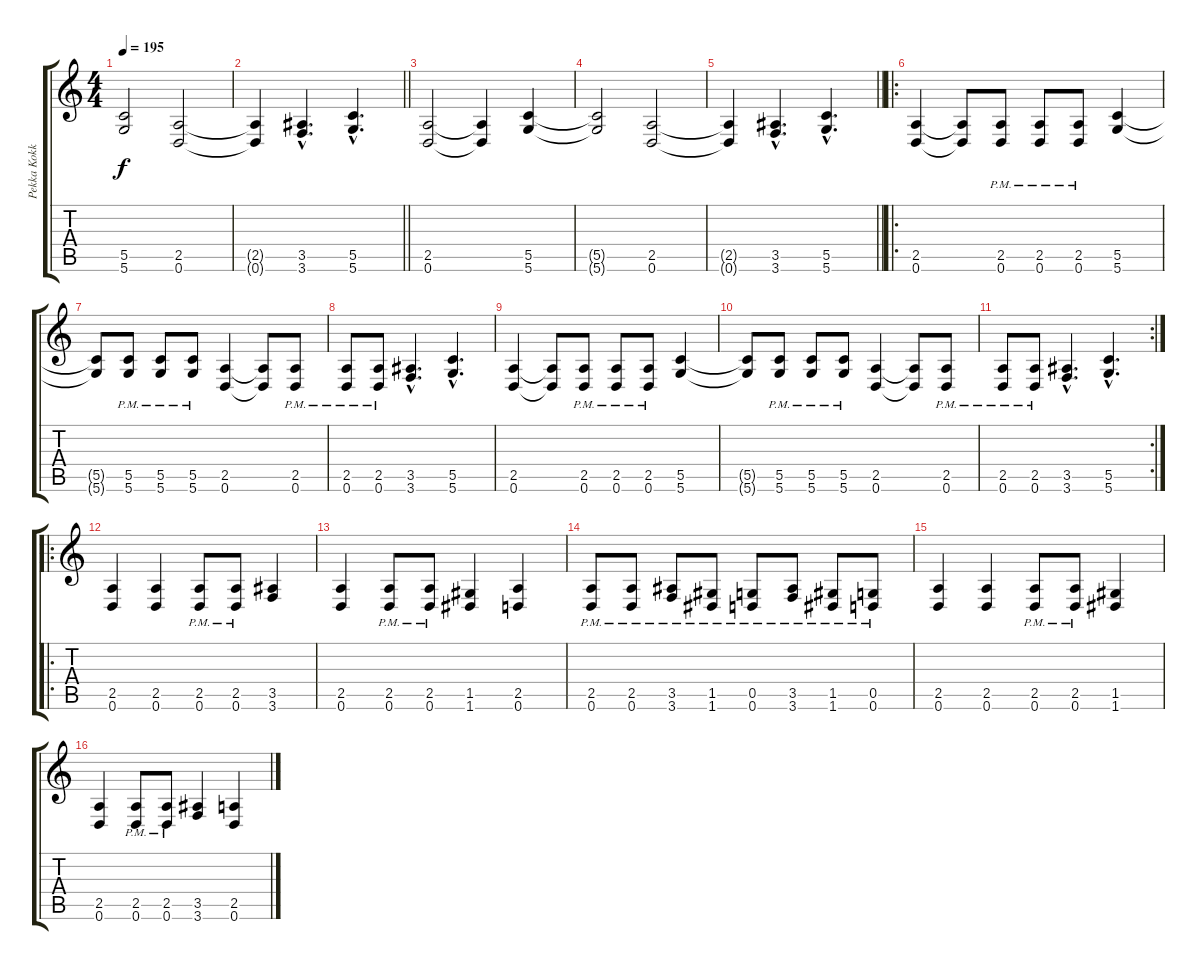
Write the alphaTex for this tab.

\track ("Pekka Kokko" "Pekka Kokk") {instrument distortionguitar}
\staff {score tabs}
\tuning (D4 A3 F3 C3 G2 D2) {hide}
\ts (4 4)
\tempo 195
\clef g2
\ks c
(5.5{t} 5.6{t}).2{dy f} (2.5 0.6).2 |
\barLineRight lightlight
(2.5{t} 0.6{t}).4 (3.5{hac} 3.6{hac}).4{d} (5.5{hac} 5.6{hac}).4{d} |
(2.5 0.6).2 (2.5{t} 0.6{t}).4 (5.5 5.6).4 |
(5.5{t} 5.6{t}).2 (2.5 0.6).2 |
\barLineRight lightlight
(2.5{t} 0.6{t}).4 (3.5{hac} 3.6{hac}).4{d} (5.5{hac} 5.6{hac}).4{d} |
\ro
(2.5 0.6).4 (2.5{t} 0.6{t}).8 (2.5{pm} 0.6{pm}).8 (2.5{pm} 0.6{pm}).8 (2.5{pm} 0.6{pm}).8 (5.5 5.6).4 |
(5.5{t} 5.6{t}).8 (5.5{pm} 5.6{pm}).8 (5.5{pm} 5.6{pm}).8 (5.5{pm} 5.6{pm}).8 (2.5 0.6).4 (2.5{t} 0.6{t}).8 (2.5{pm} 0.6{pm}).8 |
(2.5{pm} 0.6{pm}).8 (2.5{pm} 0.6{pm}).8 (3.5{hac} 3.6{hac}).4{d} (5.5{hac} 5.6{hac}).4{d} |
(2.5 0.6).4 (2.5{t} 0.6{t}).8 (2.5{pm} 0.6{pm}).8 (2.5{pm} 0.6{pm}).8 (2.5{pm} 0.6{pm}).8 (5.5 5.6).4 |
(5.5{t} 5.6{t}).8 (5.5{pm} 5.6{pm}).8 (5.5{pm} 5.6{pm}).8 (5.5{pm} 5.6{pm}).8 (2.5 0.6).4 (2.5{t} 0.6{t}).8 (2.5{pm} 0.6{pm}).8 |
\rc 2
(2.5{pm} 0.6{pm}).8 (2.5{pm} 0.6{pm}).8 (3.5{hac} 3.6{hac}).4{d} (5.5{hac} 5.6{hac}).4{d} |
\ro
(2.5 0.6).4 (2.5 0.6).4 (2.5{pm} 0.6{pm}).8 (2.5{pm} 0.6{pm}).8 (3.5 3.6).4 |
(2.5 0.6).4 (2.5{pm} 0.6{pm}).8 (2.5{pm} 0.6{pm}).8 (1.5 1.6).4 (2.5 0.6).4 |
(2.5{pm} 0.6{pm}).8 (2.5{pm} 0.6{pm}).8 (3.5{pm} 3.6{pm}).8 (1.5{pm} 1.6{pm}).8 (0.5{pm} 0.6{pm}).8 (3.5{pm} 3.6{pm}).8 (1.5{pm} 1.6{pm}).8 (0.5{pm} 0.6{pm}).8 |
(2.5 0.6).4 (2.5 0.6).4 (2.5{pm} 0.6{pm}).8 (2.5{pm} 0.6{pm}).8 (1.5 1.6).4 |
(2.5 0.6).4 (2.5{pm} 0.6{pm}).8 (2.5{pm} 0.6{pm}).8 (3.5 3.6).4 (2.5 0.6).4
